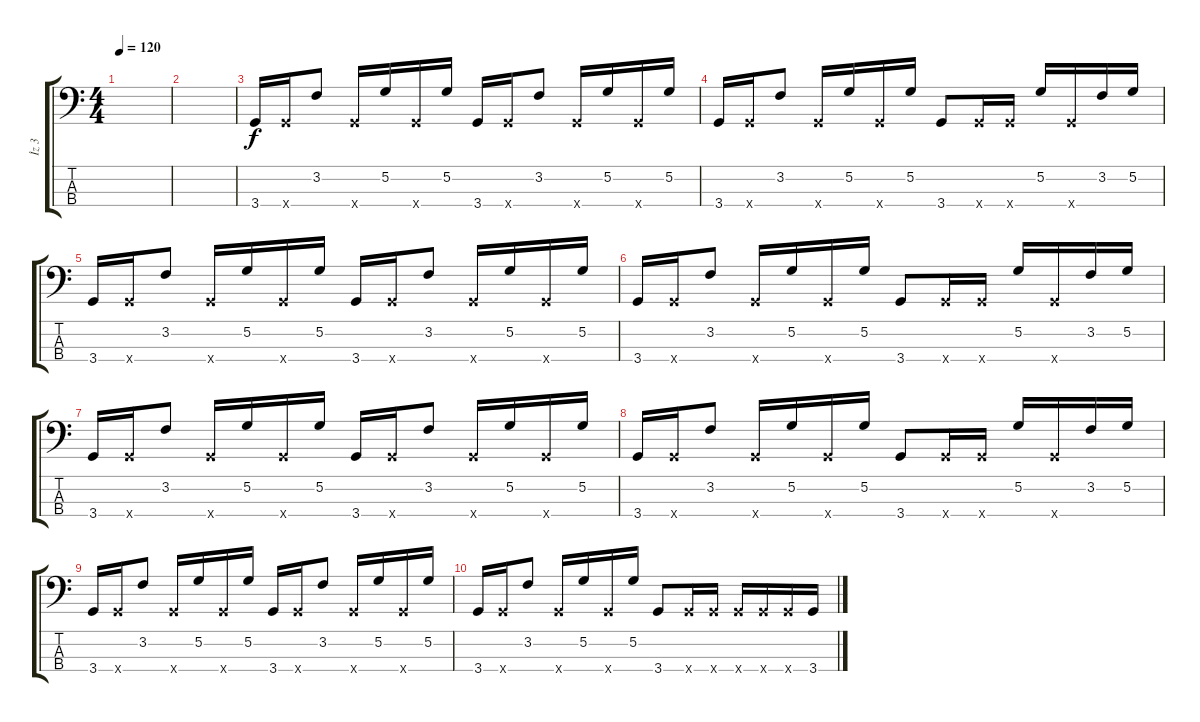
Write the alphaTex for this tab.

\track ("İz 3" "İz 3") {instrument slapbass1}
\staff {score tabs}
\tuning (G2 D2 A1 E1) {hide}
\ts (4 4)
\tempo 120
\clef f4
\ks c
|
|
3.4.16{instrument slapbass1} 3.4{x}.16 3.2.8 3.4{x}.16 5.2.16 3.4{x}.16 5.2.16 3.4.16 3.4{x}.16 3.2.8 3.4{x}.16 5.2.16 3.4{x}.16 5.2.16 |
3.4.16 3.4{x}.16 3.2.8 3.4{x}.16 5.2.16 3.4{x}.16 5.2.16 3.4.8 3.4{x}.16 3.4{x}.16 5.2.16 3.4{x}.16 3.2.16 5.2.16 |
3.4.16 3.4{x}.16 3.2.8 3.4{x}.16 5.2.16 3.4{x}.16 5.2.16 3.4.16 3.4{x}.16 3.2.8 3.4{x}.16 5.2.16 3.4{x}.16 5.2.16 |
3.4.16 3.4{x}.16 3.2.8 3.4{x}.16 5.2.16 3.4{x}.16 5.2.16 3.4.8 3.4{x}.16 3.4{x}.16 5.2.16 3.4{x}.16 3.2.16 5.2.16 |
3.4.16 3.4{x}.16 3.2.8 3.4{x}.16 5.2.16 3.4{x}.16 5.2.16 3.4.16 3.4{x}.16 3.2.8 3.4{x}.16 5.2.16 3.4{x}.16 5.2.16 |
3.4.16 3.4{x}.16 3.2.8 3.4{x}.16 5.2.16 3.4{x}.16 5.2.16 3.4.8 3.4{x}.16 3.4{x}.16 5.2.16 3.4{x}.16 3.2.16 5.2.16 |
3.4.16 3.4{x}.16 3.2.8 3.4{x}.16 5.2.16 3.4{x}.16 5.2.16 3.4.16 3.4{x}.16 3.2.8 3.4{x}.16 5.2.16 3.4{x}.16 5.2.16 |
3.4.16 3.4{x}.16 3.2.8 3.4{x}.16 5.2.16 3.4{x}.16 5.2.16 3.4.8 3.4{x}.16 3.4{x}.16 3.4{x}.16 3.4{x}.16 3.4{x}.16 3.4.16
